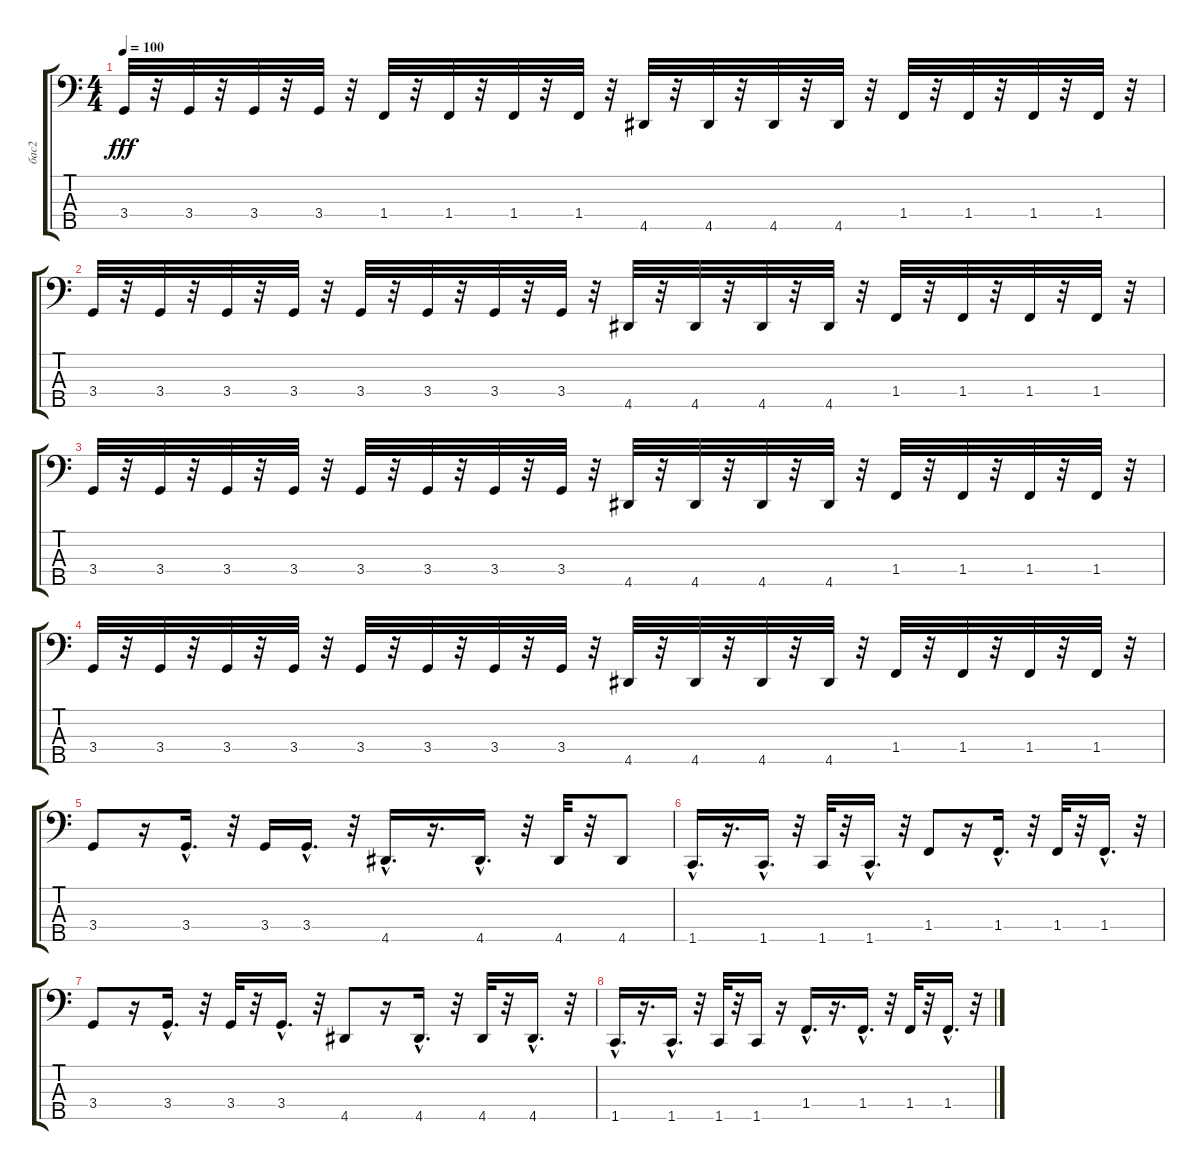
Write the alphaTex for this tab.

\track ("бас2" "бас2") {instrument electricbassfinger}
\staff {score tabs}
\tuning (G2 D2 A1 E1 B0) {hide}
\ts (4 4)
\tempo 100
\clef f4
\ks c
3.4.32{dy fff} r.32 3.4.32 r.32 3.4.32 r.32 3.4.32 r.32 1.4.32 r.32 1.4.32 r.32 1.4.32 r.32 1.4.32 r.32 4.5.32 r.32 4.5.32 r.32 4.5.32 r.32 4.5.32 r.32 1.4.32 r.32 1.4.32 r.32 1.4.32 r.32 1.4.32 r.32 |
3.4.32 r.32 3.4.32 r.32 3.4.32 r.32 3.4.32 r.32 3.4.32 r.32 3.4.32 r.32 3.4.32 r.32 3.4.32 r.32 4.5.32 r.32 4.5.32 r.32 4.5.32 r.32 4.5.32 r.32 1.4.32 r.32 1.4.32 r.32 1.4.32 r.32 1.4.32 r.32 |
3.4.32 r.32 3.4.32 r.32 3.4.32 r.32 3.4.32 r.32 3.4.32 r.32 3.4.32 r.32 3.4.32 r.32 3.4.32 r.32 4.5.32 r.32 4.5.32 r.32 4.5.32 r.32 4.5.32 r.32 1.4.32 r.32 1.4.32 r.32 1.4.32 r.32 1.4.32 r.32 |
3.4.32 r.32 3.4.32 r.32 3.4.32 r.32 3.4.32 r.32 3.4.32 r.32 3.4.32 r.32 3.4.32 r.32 3.4.32 r.32 4.5.32 r.32 4.5.32 r.32 4.5.32 r.32 4.5.32 r.32 1.4.32 r.32 1.4.32 r.32 1.4.32 r.32 1.4.32 r.32 |
3.4.8 r.16 3.4{hac}.16{d} r.32 3.4.16 3.4{hac}.16{d} r.32 4.5{hac}.16{d} r.16{d} 4.5{hac}.16{d} r.32 4.5.32 r.32 4.5.8 |
1.5{hac}.16{d} r.16{d} 1.5{hac}.16{d} r.32 1.5.32 r.32 1.5{hac}.16{d} r.32 1.4.8 r.16 1.4{hac}.16{d} r.32 1.4.32 r.32 1.4{hac}.16{d} r.32 |
3.4.8 r.16 3.4{hac}.16{d} r.32 3.4.32 r.32 3.4{hac}.16{d} r.32 4.5.8 r.16 4.5{hac}.16{d} r.32 4.5.32 r.32 4.5{hac}.16{d} r.32 |
1.5{hac}.16{d} r.16{d} 1.5{hac}.16{d} r.32 1.5.32 r.32 1.5.16 r.16 1.4{hac}.16{d} r.16{d} 1.4{hac}.16{d} r.32 1.4.32 r.32 1.4{hac}.16{d} r.32
